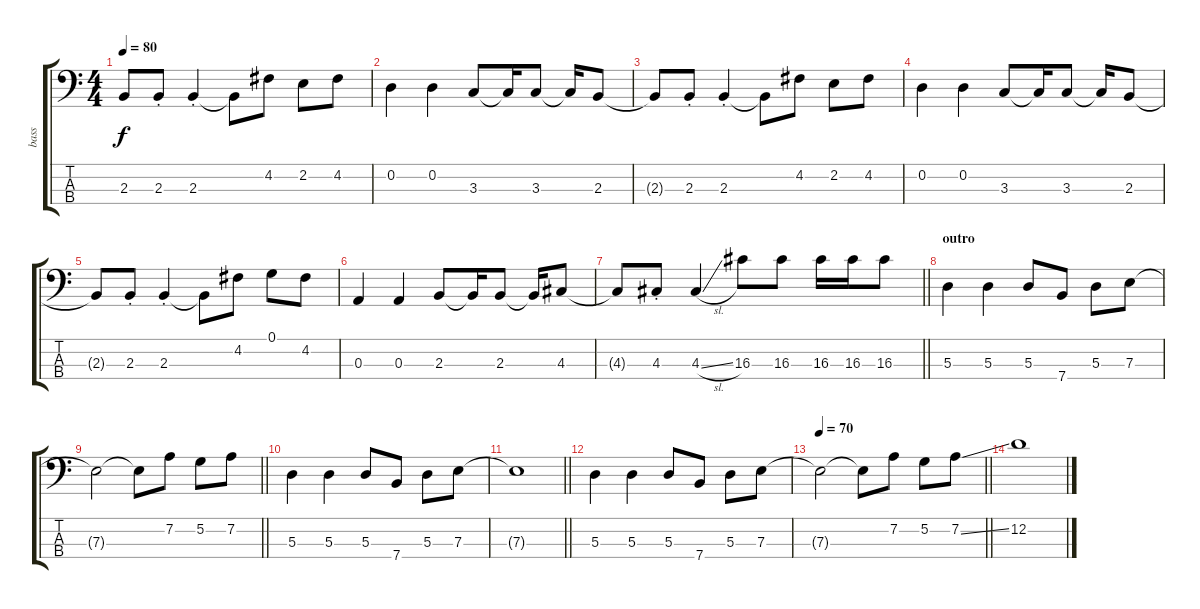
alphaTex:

\track ("bass" "bass") {instrument electricbassfinger}
\staff {score tabs}
\tuning (G2 D2 A1 E1) {hide}
\ts (4 4)
\tempo 80
\clef f4
\ks c
2.3{t}.8{dy f} 2.3{st}.8 2.3{st}.4 2.3{t}.8 4.2.8 2.2.8 4.2.8 |
0.2.4 0.2.4 3.3.8 3.3{t}.16 3.3.8 3.3{t}.16 2.3.8 |
2.3{t}.8 2.3{st}.8 2.3{st}.4 2.3{t}.8 4.2.8 2.2.8 4.2.8 |
0.2.4 0.2.4 3.3.8 3.3{t}.16 3.3.8 3.3{t}.16 2.3.8 |
2.3{t}.8 2.3{st}.8 2.3{st}.4 2.3{t}.8 4.2.8 0.1.8 4.2.8 |
0.3.4 0.3.4 2.3.8 2.3{t}.16 2.3.8 2.3{t}.16 4.3.8 |
\barLineRight lightlight
4.3{t}.8 4.3{st}.8 4.3{sl}.4 16.3.8 16.3.8 16.3.16 16.3.16 16.3.8 |
\section ("" "outro")
5.3.4 5.3.4 5.3.8 7.4.8 5.3.8 7.3.8 |
\barLineRight lightlight
7.3{t}.2 7.3{t}.8 7.2.8 5.2.8 7.2.8 |
5.3.4 5.3.4 5.3.8 7.4.8 5.3.8 7.3.8 |
\barLineRight lightlight
7.3{t}.1 |
5.3.4 5.3.4 5.3.8 7.4.8 5.3.8 7.3.8 |
\tempo 70
\barLineRight lightlight
7.3{t}.2 7.3{t}.8 7.2.8 5.2.8 7.2{ss}.8 |
12.2.1
